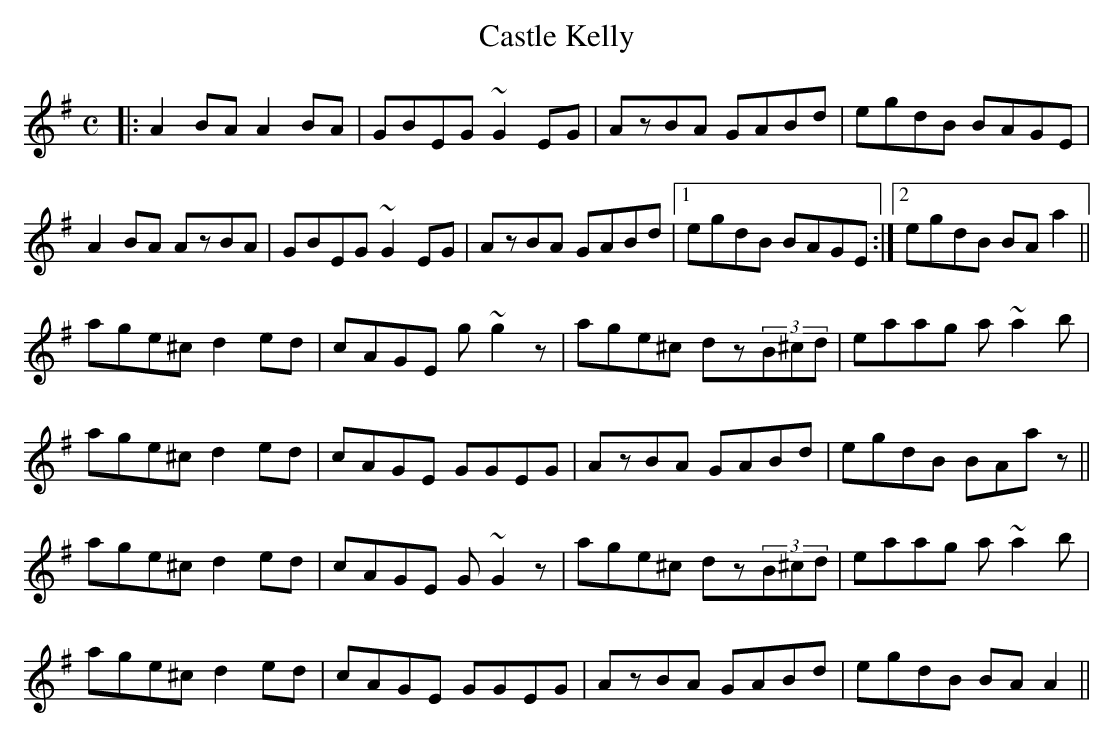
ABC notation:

X:1
T:Castle Kelly
M:C
L:1/8
K:Ador
|:A2BA A2BA|GBEG ~G2EG|AzBA GABd|egdB BAGE|
A2BA AzBA|GBEG ~G2EG|AzBA GABd|1 egdB BAGE:|2 egdB BAa2||
age^c d2ed|cAGE g~g2z|age^c dz(3B^cd|eaag a~a2b|
age^c d2ed|cAGE GGEG|AzBA GABd|egdB BAaz||
age^c d2ed|cAGE G~G2z|age^c dz(3B^cd|eaag a~a2b|
age^c d2ed|cAGE GGEG|AzBA GABd|egdB BAA2||
